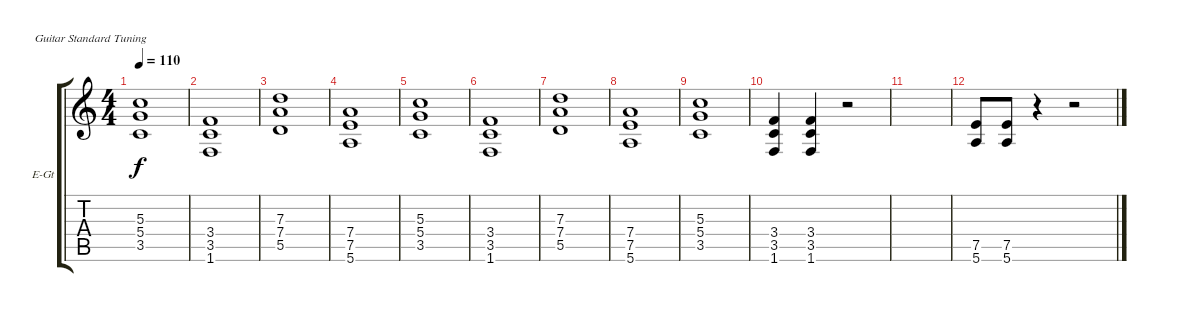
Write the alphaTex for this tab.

\bracketExtendMode groupsimilarinstruments
\firstSystemTrackNameOrientation horizontal
\otherSystemsTrackNameOrientation horizontal
\track ("Electric Guitar" "E-Gt") {instrument distortionguitar}
\staff {score tabs}
\tuning (E4 B3 G3 D3 A2 E2)
\ts (4 4)
\tempo 110
\clef g2
\scale
0.333333
\ks c
(3.5 5.4 5.3).1{dy f} |
\scale
0.333333 (1.6 3.5 3.4).1 |
\scale
0.333333 (5.5 7.4 7.3).1 |
\scale
0.333333 (5.6 7.5 7.4).1 |
\scale
0.333333 (3.5 5.4 5.3).1 |
\scale
0.333333 (1.6 3.5 3.4).1 |
\scale
0.333333 (5.5 7.4 7.3).1 |
(5.6 7.5 7.4).1 |
(3.5 5.4 5.3).1 |
(1.6 3.5 3.4).4 (1.6 3.5 3.4).4 r.2 |
|
(5.6 7.5).8 (5.6 7.5).8 r.4 r.2
